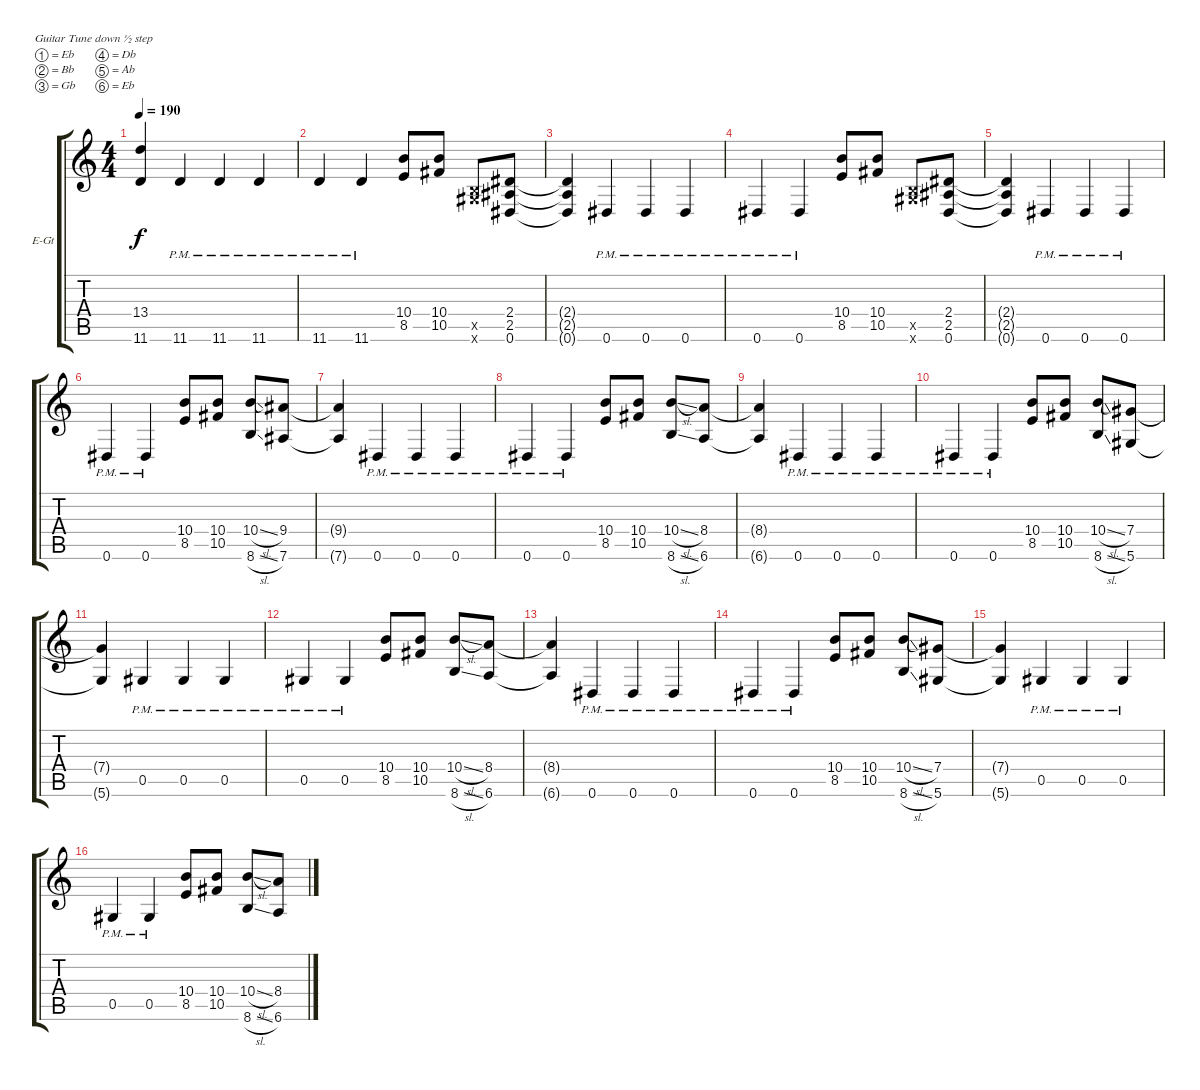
\bracketExtendMode groupsimilarinstruments
\firstSystemTrackNameOrientation horizontal
\otherSystemsTrackNameOrientation horizontal
\track ("Electric Guitar" "E-Gt") {instrument overdrivenguitar}
\staff {score tabs}
\tuning (Eb4 Bb3 Gb3 Db3 Ab2 Eb2)
\ts (4 4)
\tempo 190
\clef g2
\ks c
(11.6{t} 13.4{t}).4{dy f} 11.6{pm}.4 11.6{pm}.4 11.6{pm}.4 |
11.6{pm}.4 11.6{pm}.4 (8.5 10.4).8 (10.4 10.5).8 (8.6{x} 0.5{x}).8 (0.6 2.5 2.4).8 |
(2.4{t} 0.6{t} 2.5{t}).4 0.6{pm}.4 0.6{pm}.4 0.6{pm}.4 |
0.6{pm}.4 0.6{pm}.4 (8.5 10.4).8 (10.4 10.5).8 (8.6{x} 0.5{x}).8 (0.6 2.5 2.4).8 |
(2.4{t} 0.6{t} 2.5{t}).4 0.6{pm}.4 0.6{pm}.4 0.6{pm}.4 |
0.6{pm}.4 0.6{pm}.4 (8.5 10.4).8 (10.4 10.5).8 (8.6{sl} 10.4{sl}).8 (9.4 7.6).8 |
(7.6{t} 9.4{t}).4 0.6{pm}.4 0.6{pm}.4 0.6{pm}.4 |
0.6{pm}.4 0.6{pm}.4 (8.5 10.4).8 (10.4 10.5).8 (8.6{sl} 10.4{sl}).8 (8.4 6.6).8 |
(8.4{t} 6.6{t}).4 0.6{pm}.4 0.6{pm}.4 0.6{pm}.4 |
0.6{pm}.4 0.6{pm}.4 (8.5 10.4).8 (10.4 10.5).8 (8.6{sl} 10.4{sl}).8 (7.4 5.6).8 |
(5.6{t} 7.4{t}).4 0.5{pm}.4 0.5{pm}.4 0.5{pm}.4 |
0.5{pm}.4 0.5{pm}.4 (8.5 10.4).8 (10.4 10.5).8 (8.6{sl} 10.4{sl}).8 (8.4 6.6).8 |
(6.6{t} 8.4{t}).4 0.6{pm}.4 0.6{pm}.4 0.6{pm}.4 |
0.6{pm}.4 0.6{pm}.4 (8.5 10.4).8 (10.4 10.5).8 (8.6{sl} 10.4{sl}).8 (7.4 5.6).8 |
(5.6{t} 7.4{t}).4 0.5{pm}.4 0.5{pm}.4 0.5{pm}.4 |
0.5{pm}.4 0.5{pm}.4 (8.5 10.4).8 (10.4 10.5).8 (8.6{sl} 10.4{sl}).8 (8.4 6.6).8
